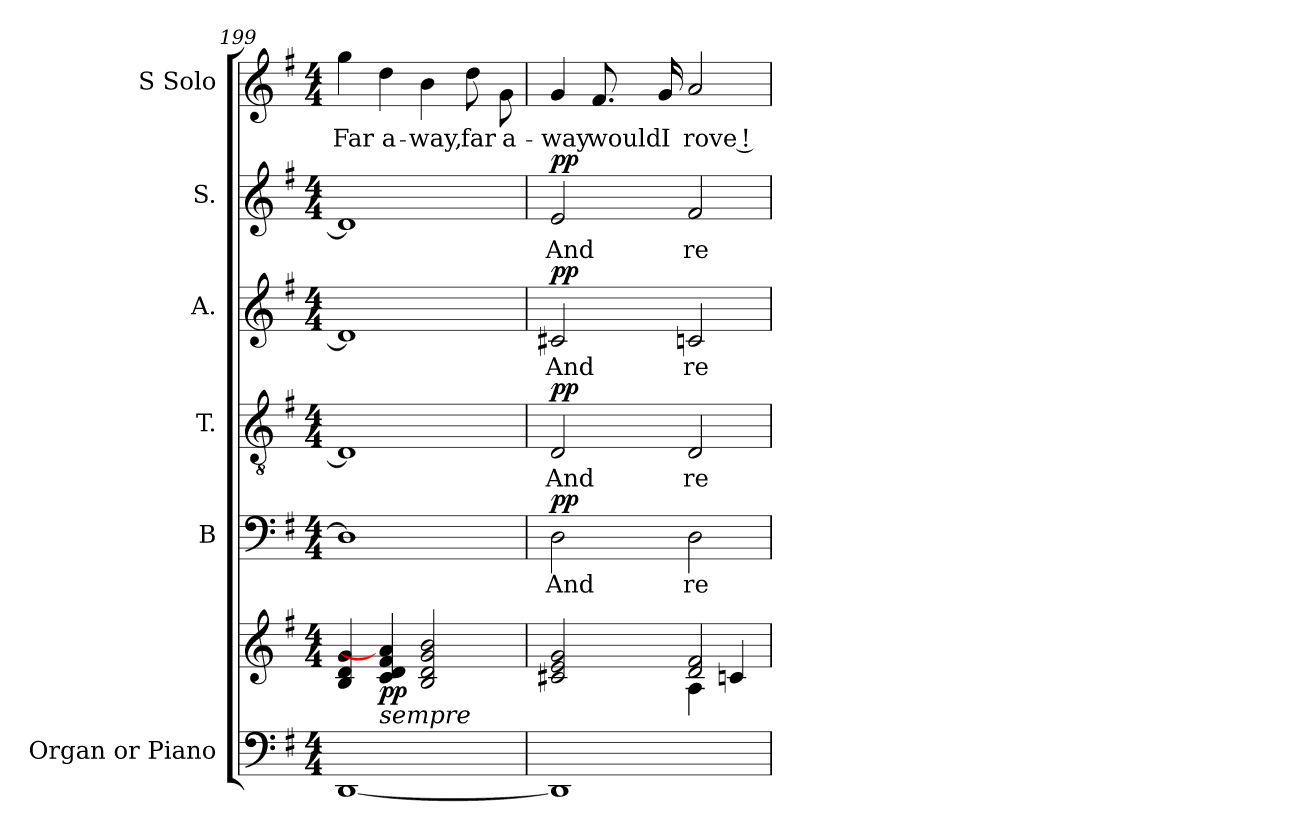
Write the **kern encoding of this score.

**kern	**kern	**dynam	**kern	**text	**dynam	**kern	**text	**dynam	**kern	**text	**dynam	**kern	**text	**dynam	**kern	**text
*part6	*part6	*part6	*part5	*part5	*part5	*part4	*part4	*part4	*part3	*part3	*part3	*part2	*part2	*part2	*part1	*part1
*staff7	*staff6	*staff6/7	*staff5	*staff5	*staff5	*staff4	*staff4	*staff4	*staff3	*staff3	*staff3	*staff2	*staff2	*staff2	*staff1	*staff1
*I"Organ or  Piano	*	*	*I"B	*	*	*I"T.	*	*	*I"A.	*	*	*I"S.	*	*	*I"S    Solo	*
*	*	*	*I'B.	*	*	*I'T.	*	*	*I'A.	*	*	*I'S.	*	*	*I'S.	*
!!LO:PB:g=z
*clefF4	*clefG2	*	*clefF4	*	*	*clefGv2	*	*	*clefG2	*	*	*clefG2	*	*	*clefG2	*
*	*	*	*	*	*	*ITrd7c12	*	*	*	*	*	*	*	*	*	*
*k[f#]	*k[f#]	*	*k[f#]	*	*	*k[f#]	*	*	*k[f#]	*	*	*k[f#]	*	*	*k[f#]	*
*G:	*G:	*	*G:	*	*	*G:	*	*	*G:	*	*	*G:	*	*	*G:	*
*M4/4	*M4/4	*	*M4/4	*	*	*M4/4	*	*	*M4/4	*	*	*M4/4	*	*	*M4/4	*
=199	=199	=199	=199	=199	=199	=199	=199	=199	=199	=199	=199	=199	=199	=199	=199	=199
[1DD	4B/ 4d/ 4g/	.	1D]	.	.	1DD]	.	.	1d]	.	.	1d]	.	.	4gg\	Far
!	!LO:TX:b:i:t=sempre	!	!	!	!	!	!	!	!	!	!	!	!	!	!	!
!	!	!LO:DY:b	!	!	!	!	!	!	!	!	!	!	!	!	!	!
.	4c/ 4d/ 4f#/ 4a/]	pp	.	.	.	.	.	.	.	.	.	.	.	.	4dd\	a-
.	2B/ 2d/ 2g/ 2b/	.	.	.	.	.	.	.	.	.	.	.	.	.	4b\	-way,
.	.	.	.	.	.	.	.	.	.	.	.	.	.	.	8dd\	far
.	.	.	.	.	.	.	.	.	.	.	.	.	.	.	8g\	a-
=200	=200	=200	=200	=200	=200	=200	=200	=200	=200	=200	=200	=200	=200	=200	=200	=200
*	*^	*	*	*	*	*	*	*	*	*	*	*	*	*	*	*
!	!	!	!	!	!	!LO:DY:a	!	!	!LO:DY:a	!	!	!LO:DY:a	!	!	!LO:DY:a	!	!
1DD]	2c#X/ 2e/ 2g/	2ryy	.	2D\	And	pp	2DD/	And	pp	2c#X/	And	pp	2e/	And	pp	4g/	-way
.	.	.	.	.	.	.	.	.	.	.	.	.	.	.	.	8.f#/	would
.	.	.	.	.	.	.	.	.	.	.	.	.	.	.	.	16g/	I
.	2d/ 2f#/	4A\	.	2D\	re-	.	2DD/	re-	.	2cn/	re-	.	2f#/	re-	.	2a/	rove !
.	.	4cn/	.	.	.	.	.	.	.	.	.	.	.	.	.	.	.
*	*v	*v	*	*	*	*	*	*	*	*	*	*	*	*	*	*	*
=	=	=	=	=	=	=	=	=	=	=	=	=	=	=	=	=
*-	*-	*-	*-	*-	*-	*-	*-	*-	*-	*-	*-	*-	*-	*-	*-	*-
